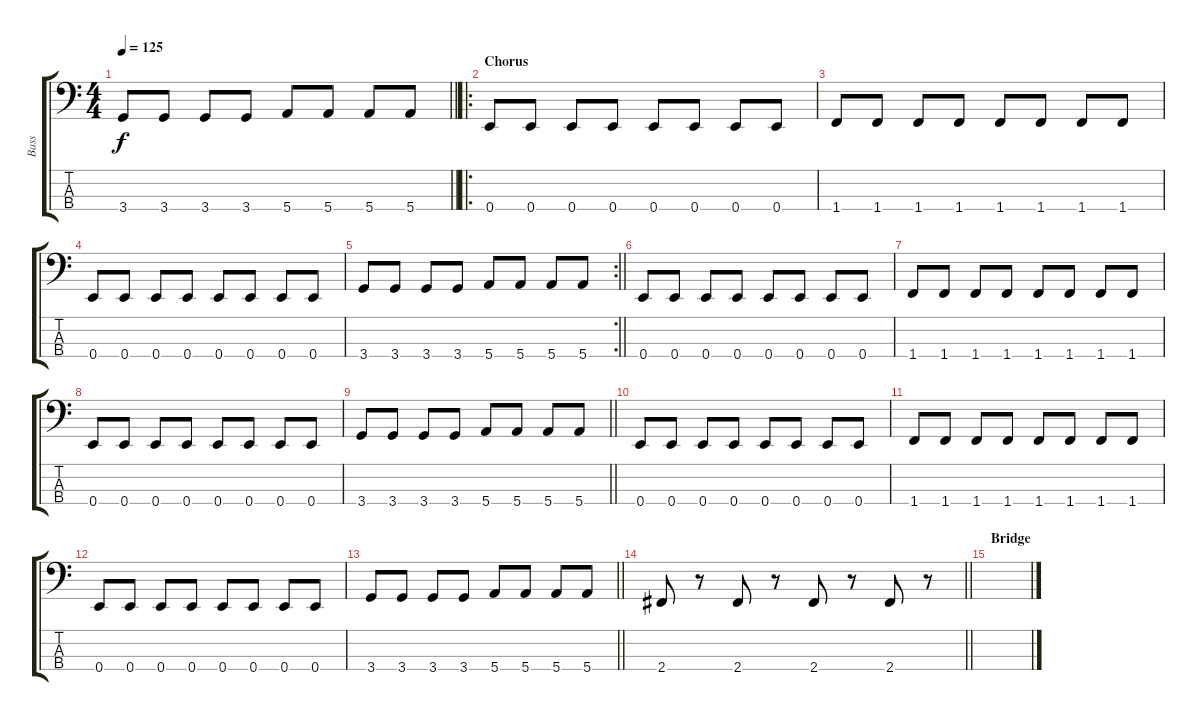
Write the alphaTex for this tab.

\track ("Bass" "Bass") {instrument electricbasspick}
\staff {score tabs}
\tuning (G2 D2 A1 E1) {hide}
\ts (4 4)
\tempo 125
\clef f4
\barLineRight lightlight
\ks c
3.4.8{dy f} 3.4.8 3.4.8 3.4.8 5.4.8 5.4.8 5.4.8 5.4.8 |
\ro
\section ("" "Chorus")
0.4.8 0.4.8 0.4.8 0.4.8 0.4.8 0.4.8 0.4.8 0.4.8 |
1.4.8 1.4.8 1.4.8 1.4.8 1.4.8 1.4.8 1.4.8 1.4.8 |
0.4.8 0.4.8 0.4.8 0.4.8 0.4.8 0.4.8 0.4.8 0.4.8 |
\rc 2
\barLineRight lightlight
3.4.8 3.4.8 3.4.8 3.4.8 5.4.8 5.4.8 5.4.8 5.4.8 |
0.4.8 0.4.8 0.4.8 0.4.8 0.4.8 0.4.8 0.4.8 0.4.8 |
1.4.8 1.4.8 1.4.8 1.4.8 1.4.8 1.4.8 1.4.8 1.4.8 |
0.4.8 0.4.8 0.4.8 0.4.8 0.4.8 0.4.8 0.4.8 0.4.8 |
\barLineRight lightlight
3.4.8 3.4.8 3.4.8 3.4.8 5.4.8 5.4.8 5.4.8 5.4.8 |
0.4.8 0.4.8 0.4.8 0.4.8 0.4.8 0.4.8 0.4.8 0.4.8 |
1.4.8 1.4.8 1.4.8 1.4.8 1.4.8 1.4.8 1.4.8 1.4.8 |
0.4.8 0.4.8 0.4.8 0.4.8 0.4.8 0.4.8 0.4.8 0.4.8 |
\barLineRight lightlight
3.4.8 3.4.8 3.4.8 3.4.8 5.4.8 5.4.8 5.4.8 5.4.8 |
\barLineRight lightlight
2.4.8 r.8 2.4.8 r.8 2.4.8 r.8 2.4.8 r.8 |
\section ("" "Bridge")
